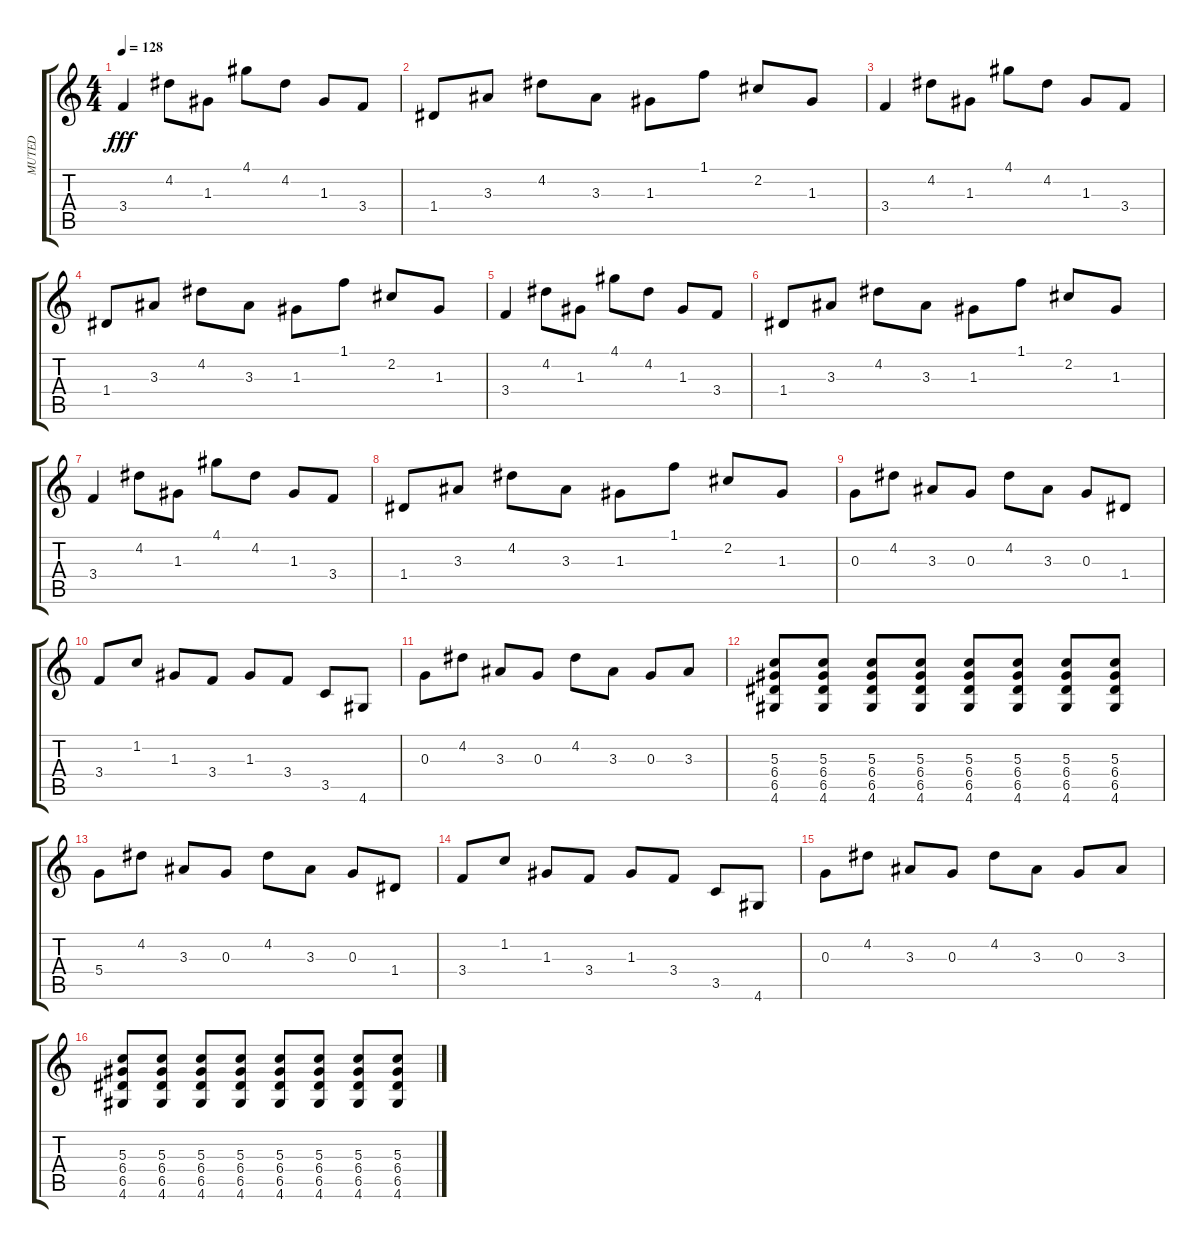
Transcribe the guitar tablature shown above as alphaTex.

\track ("MUTED" "MUTED") {instrument electricguitarmuted}
\staff {score tabs}
\tuning (E4 B3 G3 D3 A2 E2) {hide}
\ts (4 4)
\tempo 128
\clef g2
\ks c
3.4.4{dy fff} 4.2.8{txt ""} 1.3.8 4.1.8 4.2.8 1.3.8 3.4.8 |
1.4.8 3.3.8 4.2.8 3.3.8 1.3.8 1.1.8 2.2.8 1.3.8 |
3.4.4 4.2.8 1.3.8 4.1.8 4.2.8 1.3.8 3.4.8 |
1.4.8 3.3.8 4.2.8 3.3.8 1.3.8 1.1.8 2.2.8 1.3.8 |
3.4.4 4.2.8 1.3.8 4.1.8 4.2.8 1.3.8 3.4.8 |
1.4.8 3.3.8 4.2.8 3.3.8 1.3.8 1.1.8 2.2.8 1.3.8 |
3.4.4 4.2.8 1.3.8 4.1.8 4.2.8 1.3.8 3.4.8 |
1.4.8 3.3.8 4.2.8 3.3.8 1.3.8 1.1.8 2.2.8 1.3.8 |
0.3.8{volume 10} 4.2.8 3.3.8 0.3.8 4.2.8 3.3.8 0.3.8 1.4.8 |
3.4.8 1.2.8 1.3.8 3.4.8 1.3.8 3.4.8 3.5.8 4.6.8 |
0.3.8 4.2.8 3.3.8 0.3.8 4.2.8 3.3.8 0.3.8 3.3.8 |
(5.3 6.4 6.5 4.6).8{volume 10} (5.3 6.4 6.5 4.6).8 (5.3 6.4 6.5 4.6).8 (5.3 6.4 6.5 4.6).8 (5.3 6.4 6.5 4.6).8{volume 12} (5.3 6.4 6.5 4.6).8 (5.3 6.4 6.5 4.6).8 (5.3 6.4 6.5 4.6).8 |
5.4.8{volume 10} 4.2.8 3.3.8 0.3.8 4.2.8 3.3.8 0.3.8 1.4.8 |
3.4.8 1.2.8 1.3.8 3.4.8 1.3.8 3.4.8 3.5.8 4.6.8 |
0.3.8 4.2.8 3.3.8 0.3.8 4.2.8 3.3.8 0.3.8 3.3.8 |
(5.3 6.4 6.5 4.6).8{volume 10} (5.3 6.4 6.5 4.6).8 (5.3 6.4 6.5 4.6).8 (5.3 6.4 6.5 4.6).8 (5.3 6.4 6.5 4.6).8 (5.3 6.4 6.5 4.6).8 (5.3 6.4 6.5 4.6).8 (5.3 6.4 6.5 4.6).8
